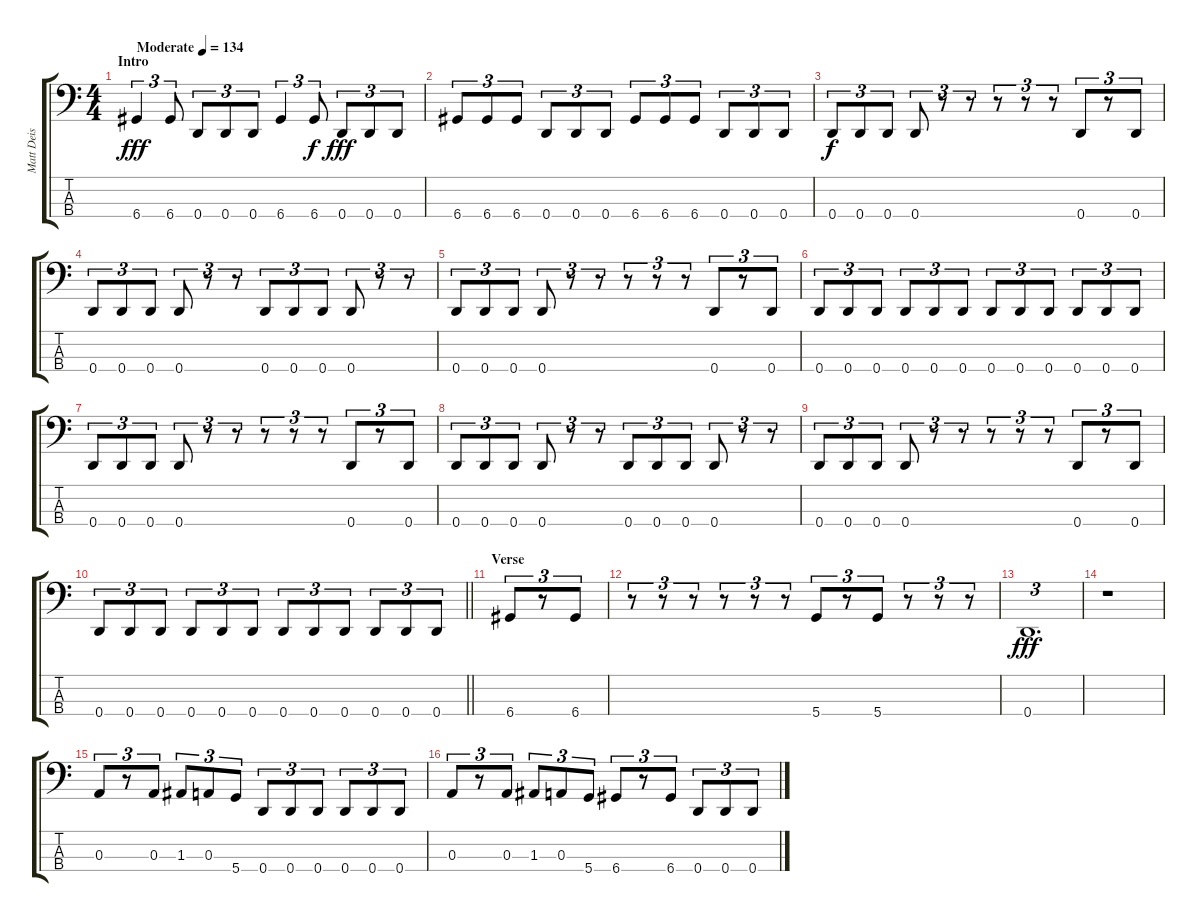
\track ("Matt Deis " "Matt Deis ") {instrument electricbassfinger}
\staff {score tabs}
\tuning (G2 D2 A1 D1) {hide}
\ts (4 4)
\section ("" "Intro")
\tempo (134 "Moderate")
\clef f4
\ks c
6.4.4{tu (3 2) dy fff instrument electricbassfinger} 6.4.8{tu (3 2)} 0.4.8{tu (3 2)} 0.4.8{tu (3 2)} 0.4.8{tu (3 2)} 6.4.4{tu (3 2)} 6.4.8{tu (3 2) dy f} 0.4.8{tu (3 2) dy fff} 0.4.8{tu (3 2)} 0.4.8{tu (3 2)} |
6.4.8{tu (3 2)} 6.4.8{tu (3 2)} 6.4.8{tu (3 2)} 0.4.8{tu (3 2)} 0.4.8{tu (3 2)} 0.4.8{tu (3 2)} 6.4.8{tu (3 2)} 6.4.8{tu (3 2)} 6.4.8{tu (3 2)} 0.4.8{tu (3 2)} 0.4.8{tu (3 2)} 0.4.8{tu (3 2)} |
0.4.8{tu (3 2) dy f} 0.4.8{tu (3 2)} 0.4.8{tu (3 2)} 0.4.8{tu (3 2)} r.8{tu (3 2)} r.8{tu (3 2)} r.8{tu (3 2)} r.8{tu (3 2)} r.8{tu (3 2)} 0.4.8{tu (3 2)} r.8{tu (3 2)} 0.4.8{tu (3 2)} |
0.4.8{tu (3 2)} 0.4.8{tu (3 2)} 0.4.8{tu (3 2)} 0.4.8{tu (3 2)} r.8{tu (3 2)} r.8{tu (3 2)} 0.4.8{tu (3 2)} 0.4.8{tu (3 2)} 0.4.8{tu (3 2)} 0.4.8{tu (3 2)} r.8{tu (3 2)} r.8{tu (3 2)} |
0.4.8{tu (3 2)} 0.4.8{tu (3 2)} 0.4.8{tu (3 2)} 0.4.8{tu (3 2)} r.8{tu (3 2)} r.8{tu (3 2)} r.8{tu (3 2)} r.8{tu (3 2)} r.8{tu (3 2)} 0.4.8{tu (3 2)} r.8{tu (3 2)} 0.4.8{tu (3 2)} |
0.4.8{tu (3 2)} 0.4.8{tu (3 2)} 0.4.8{tu (3 2)} 0.4.8{tu (3 2)} 0.4.8{tu (3 2)} 0.4.8{tu (3 2)} 0.4.8{tu (3 2)} 0.4.8{tu (3 2)} 0.4.8{tu (3 2)} 0.4.8{tu (3 2)} 0.4.8{tu (3 2)} 0.4.8{tu (3 2)} |
0.4.8{tu (3 2)} 0.4.8{tu (3 2)} 0.4.8{tu (3 2)} 0.4.8{tu (3 2)} r.8{tu (3 2)} r.8{tu (3 2)} r.8{tu (3 2)} r.8{tu (3 2)} r.8{tu (3 2)} 0.4.8{tu (3 2)} r.8{tu (3 2)} 0.4.8{tu (3 2)} |
0.4.8{tu (3 2)} 0.4.8{tu (3 2)} 0.4.8{tu (3 2)} 0.4.8{tu (3 2)} r.8{tu (3 2)} r.8{tu (3 2)} 0.4.8{tu (3 2)} 0.4.8{tu (3 2)} 0.4.8{tu (3 2)} 0.4.8{tu (3 2)} r.8{tu (3 2)} r.8{tu (3 2)} |
0.4.8{tu (3 2)} 0.4.8{tu (3 2)} 0.4.8{tu (3 2)} 0.4.8{tu (3 2)} r.8{tu (3 2)} r.8{tu (3 2)} r.8{tu (3 2)} r.8{tu (3 2)} r.8{tu (3 2)} 0.4.8{tu (3 2)} r.8{tu (3 2)} 0.4.8{tu (3 2)} |
\barLineRight lightlight
0.4.8{tu (3 2)} 0.4.8{tu (3 2)} 0.4.8{tu (3 2)} 0.4.8{tu (3 2)} 0.4.8{tu (3 2)} 0.4.8{tu (3 2)} 0.4.8{tu (3 2)} 0.4.8{tu (3 2)} 0.4.8{tu (3 2)} 0.4.8{tu (3 2)} 0.4.8{tu (3 2)} 0.4.8{tu (3 2)} |
\section ("" "Verse")
6.4.8{tu (3 2)} r.8{tu (3 2)} 6.4.8{tu (3 2)} |
r.8{tu (3 2)} r.8{tu (3 2)} r.8{tu (3 2)} r.8{tu (3 2)} r.8{tu (3 2)} r.8{tu (3 2)} 5.4.8{tu (3 2)} r.8{tu (3 2)} 5.4.8{tu (3 2)} r.8{tu (3 2)} r.8{tu (3 2)} r.8{tu (3 2)} |
0.4.1{d tu (3 2) dy fff} |
r.1 |
0.3.8{tu (3 2)} r.8{tu (3 2)} 0.3.8{tu (3 2)} 1.3.8{tu (3 2)} 0.3.8{tu (3 2)} 5.4.8{tu (3 2)} 0.4.8{tu (3 2)} 0.4.8{tu (3 2)} 0.4.8{tu (3 2)} 0.4.8{tu (3 2)} 0.4.8{tu (3 2)} 0.4.8{tu (3 2)} |
0.3.8{tu (3 2)} r.8{tu (3 2)} 0.3.8{tu (3 2)} 1.3.8{tu (3 2)} 0.3.8{tu (3 2)} 5.4.8{tu (3 2)} 6.4.8{tu (3 2)} r.8{tu (3 2)} 6.4.8{tu (3 2)} 0.4.8{tu (3 2)} 0.4.8{tu (3 2)} 0.4.8{tu (3 2)}
